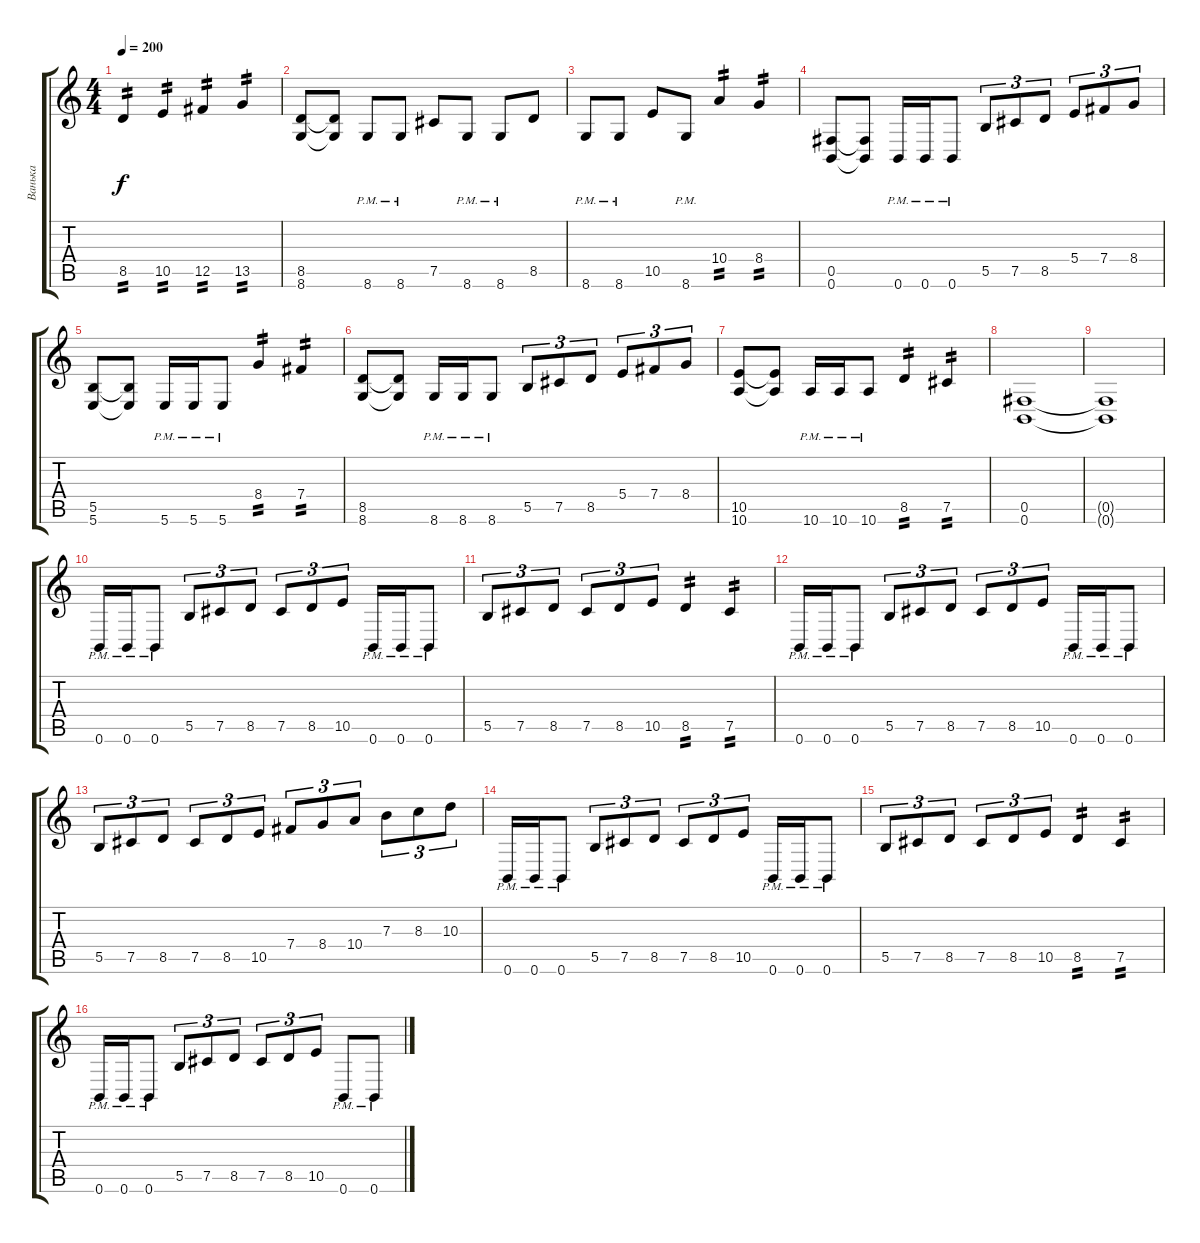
\track ("Ванька" "Ванька") {instrument distortionguitar}
\staff {score tabs}
\tuning (Db4 Ab3 E3 B2 Gb2 B1) {hide}
\ts (4 4)
\tempo 200
\clef g2
\ks c
8.5.4{tp 2 dy f} 10.5.4{tp 2} 12.5.4{tp 2} 13.5.4{tp 2} |
(8.5 8.6).8 (8.5{t} 8.6{t}).8 8.6{pm}.8 8.6{pm}.8 7.5.8 8.6{pm}.8 8.6{pm}.8 8.5.8 |
8.6{pm}.8 8.6{pm}.8 10.5.8 8.6{pm}.8 10.4.4{tp 2} 8.4.4{tp 2} |
(0.5 0.6).8 (0.5{t} 0.6{t}).8 0.6{pm}.16 0.6{pm}.16 0.6{pm}.8 5.5.8{tu (3 2)} 7.5.8{tu (3 2)} 8.5.8{tu (3 2)} 5.4.8{tu (3 2)} 7.4.8{tu (3 2)} 8.4.8{tu (3 2)} |
(5.5 5.6).8 (5.5{t} 5.6{t}).8 5.6{pm}.16 5.6{pm}.16 5.6{pm}.8 8.4.4{tp 2} 7.4.4{tp 2} |
(8.5 8.6).8 (8.5{t} 8.6{t}).8 8.6{pm}.16 8.6{pm}.16 8.6{pm}.8 5.5.8{tu (3 2)} 7.5.8{tu (3 2)} 8.5.8{tu (3 2)} 5.4.8{tu (3 2)} 7.4.8{tu (3 2)} 8.4.8{tu (3 2)} |
(10.5 10.6).8 (10.5{t} 10.6{t}).8 10.6{pm}.16 10.6{pm}.16 10.6{pm}.8 8.5.4{tp 2} 7.5.4{tp 2} |
(0.5 0.6).1 |
(0.5{t} 0.6{t}).1 |
0.6{pm}.16 0.6{pm}.16 0.6{pm}.8 5.5.8{tu (3 2)} 7.5.8{tu (3 2)} 8.5.8{tu (3 2)} 7.5.8{tu (3 2)} 8.5.8{tu (3 2)} 10.5.8{tu (3 2)} 0.6{pm}.16 0.6{pm}.16 0.6{pm}.8 |
5.5.8{tu (3 2)} 7.5.8{tu (3 2)} 8.5.8{tu (3 2)} 7.5.8{tu (3 2)} 8.5.8{tu (3 2)} 10.5.8{tu (3 2)} 8.5.4{tp 2} 7.5.4{tp 2} |
0.6{pm}.16 0.6{pm}.16 0.6{pm}.8 5.5.8{tu (3 2)} 7.5.8{tu (3 2)} 8.5.8{tu (3 2)} 7.5.8{tu (3 2)} 8.5.8{tu (3 2)} 10.5.8{tu (3 2)} 0.6{pm}.16 0.6{pm}.16 0.6{pm}.8 |
5.5.8{tu (3 2)} 7.5.8{tu (3 2)} 8.5.8{tu (3 2)} 7.5.8{tu (3 2)} 8.5.8{tu (3 2)} 10.5.8{tu (3 2)} 7.4.8{tu (3 2)} 8.4.8{tu (3 2)} 10.4.8{tu (3 2)} 7.3.8{tu (3 2)} 8.3.8{tu (3 2)} 10.3.8{tu (3 2)} |
0.6{pm}.16 0.6{pm}.16 0.6{pm}.8 5.5.8{tu (3 2)} 7.5.8{tu (3 2)} 8.5.8{tu (3 2)} 7.5.8{tu (3 2)} 8.5.8{tu (3 2)} 10.5.8{tu (3 2)} 0.6{pm}.16 0.6{pm}.16 0.6{pm}.8 |
5.5.8{tu (3 2)} 7.5.8{tu (3 2)} 8.5.8{tu (3 2)} 7.5.8{tu (3 2)} 8.5.8{tu (3 2)} 10.5.8{tu (3 2)} 8.5.4{tp 2} 7.5.4{tp 2} |
0.6{pm}.16 0.6{pm}.16 0.6{pm}.8 5.5.8{tu (3 2)} 7.5.8{tu (3 2)} 8.5.8{tu (3 2)} 7.5.8{tu (3 2)} 8.5.8{tu (3 2)} 10.5.8{tu (3 2)} 0.6{pm}.8 0.6{pm}.8
